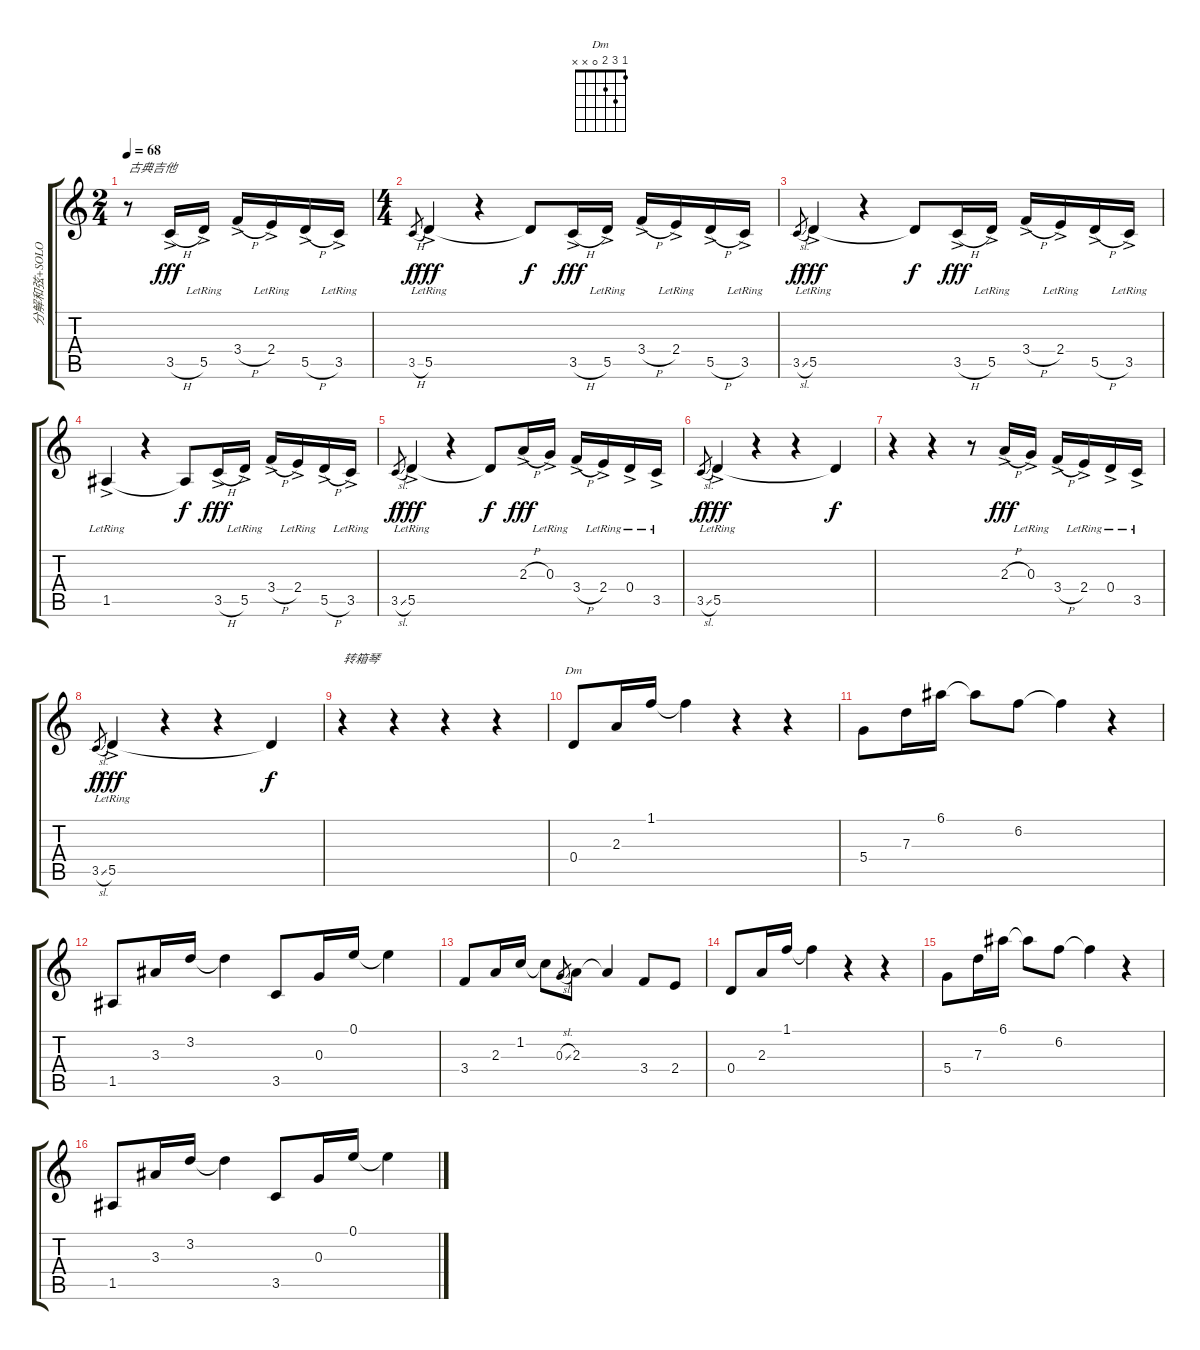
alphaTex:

\track ("分解和弦+SOLO" "分解和弦+SOLO") {instrument acousticguitarnylon}
\staff {score tabs}
\tuning (E4 B3 G3 D3 A2 E2) {hide}
\chord ("Dm" 1 3 2 0 x x)
\ts (2 4)
\tempo 68
\clef g2
\ks c
r.8{txt "古典吉他" dy fff instrument acousticguitarnylon} 3.5{h ac}.16 5.5{ac lr}.16 3.4{h ac}.16 2.4{ac lr}.16 5.5{h ac}.16 3.5{ac lr}.16 |
\ts (4 4)
3.5{h}.8{gr dy f} 5.5{ac lr}.4{dy fff} r.4 5.5{t}.8{dy f} 3.5{h ac}.16{dy fff} 5.5{ac lr}.16 3.4{h ac}.16 2.4{ac lr}.16 5.5{h ac}.16 3.5{ac lr}.16 |
3.5{sl}.8{gr dy f} 5.5{ac lr}.4{dy fff} r.4 5.5{t}.8{dy f} 3.5{h ac}.16{dy fff} 5.5{ac lr}.16 3.4{h ac}.16 2.4{ac lr}.16 5.5{h ac}.16 3.5{ac lr}.16 |
1.5{ac lr}.4 r.4 1.5{t}.8{dy f} 3.5{h ac}.16{dy fff} 5.5{ac lr}.16 3.4{h ac}.16 2.4{ac lr}.16 5.5{h ac}.16 3.5{ac lr}.16 |
3.5{sl}.8{gr dy f} 5.5{ac lr}.4{dy fff} r.4 5.5{t}.8{dy f} 2.3{h ac}.16{dy fff} 0.3{ac lr}.16 3.4{h ac}.16 2.4{ac lr}.16 0.4{ac lr}.16 3.5{ac lr}.16 |
3.5{sl}.8{gr dy f} 5.5{ac lr}.4{dy fff} r.4 r.4 5.5{t}.4{dy f} |
r.4 r.4 r.8 2.3{h ac}.16{dy fff} 0.3{ac lr}.16 3.4{h ac}.16 2.4{ac lr}.16 0.4{ac lr}.16 3.5{ac lr}.16 |
3.5{sl}.8{gr dy f} 5.5{ac lr}.4{dy fff} r.4 r.4 5.5{t}.4{dy f} |
r.4{txt "转箱琴" instrument acousticguitarsteel} r.4 r.4 r.4 |
0.4.8{ch "Dm" volume 12 instrument acousticguitarsteel} 2.3.16 1.1.16 1.1{t}.4 r.4 r.4 |
5.4.8 7.3.16 6.1.16 6.1{t}.8 6.2.8 6.2{t}.4 r.4 |
1.5.8 3.3.16 3.2.16 3.2{t}.4 3.5.8 0.3.16 0.1.16 0.1{t}.4 |
3.4.8 2.3.16 1.2.16 1.2{t}.8 0.3{sl}.8{gr} 2.3.8 2.3{t}.4 3.4.8 2.4.8 |
0.4.8{volume 12 instrument acousticguitarsteel} 2.3.16 1.1.16 1.1{t}.4 r.4 r.4 |
5.4.8 7.3.16 6.1.16 6.1{t}.8 6.2.8 6.2{t}.4 r.4 |
1.5.8 3.3.16 3.2.16 3.2{t}.4 3.5.8 0.3.16 0.1.16 0.1{t}.4
